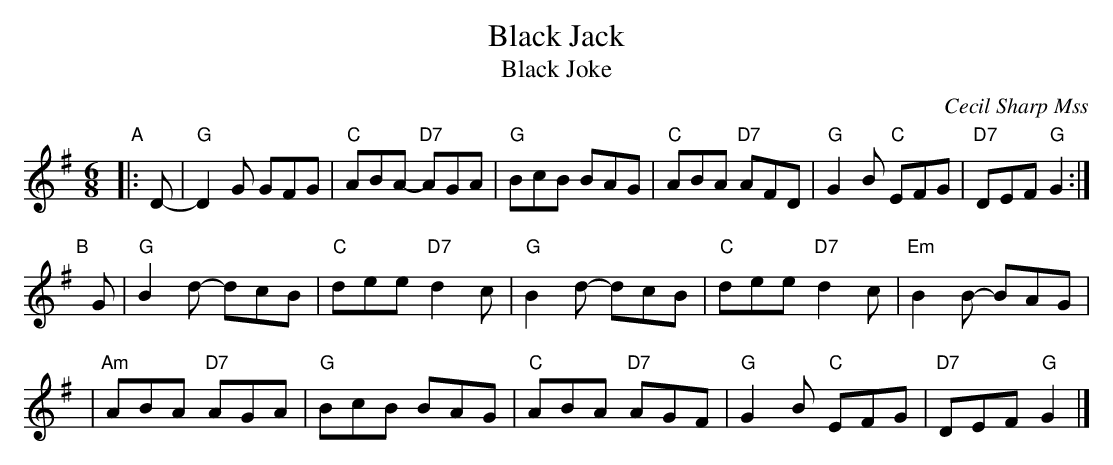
X:1
T: Black Jack
T: Black Joke
O: Cecil Sharp Mss
M: 6/8
L: 1/8
K: G
"A"\
|: D- \
| "G"D2G GFG | "C"ABA- "D7"AGA | "G"BcB BAG | "C"ABA "D7"AFD | "G"G2B "C"EFG | "D7"DEF "G"G2 :|
"B"[|]\
G \
| "G"B2d- dcB | "C"dee "D7"d2c | "G"B2d- dcB | "C"dee "D7"d2c | "Em"B2B- BAG |
| "Am"ABA "D7"AGA |  "G"BcB  BAG |  "C"ABA "D7"AGF | "G"G2B "C"EFG | "D7"DEF "G"G2 |]
